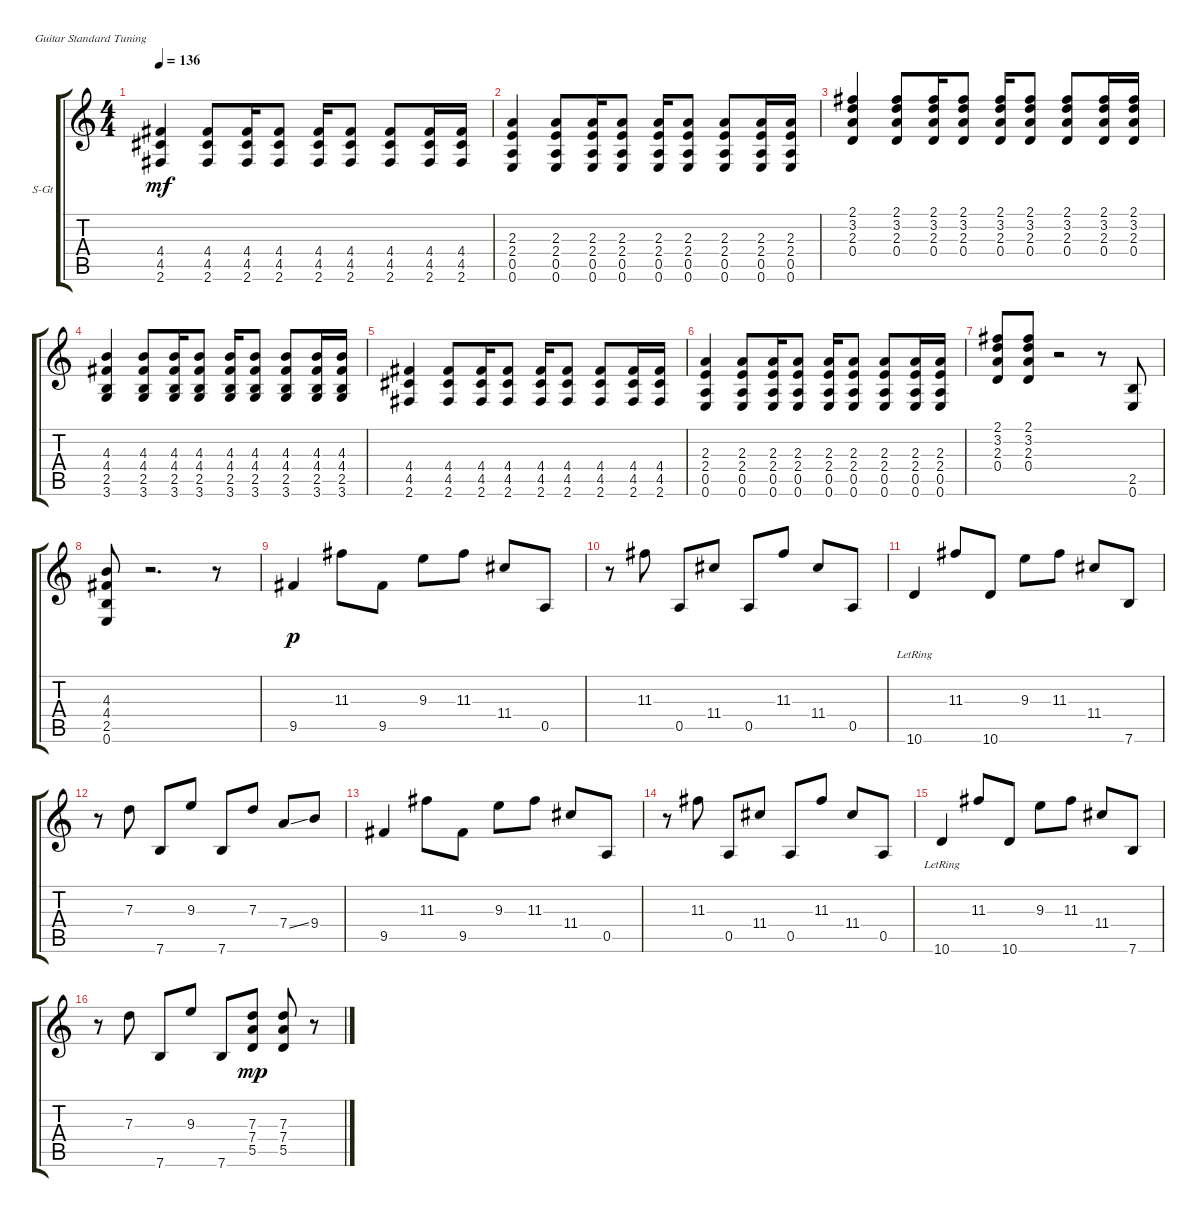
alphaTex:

\defaultSystemsLayout 4
\bracketExtendMode groupsimilarinstruments
\firstSystemTrackNameOrientation horizontal
\otherSystemsTrackNameOrientation horizontal
\track ("Steel Guitar" "S-Gt") {instrument acousticguitarsteel}
\staff {score tabs}
\tuning (E4 B3 G3 D3 A2 E2)
\ts (4 4)
\tempo 136
\clef g2
\ks c
(2.6 4.5 4.4).4{dy mf} (2.6 4.5 4.4).8 (2.6 4.5 4.4).16 (2.6 4.5 4.4).8 (2.6 4.5 4.4).16 (2.6 4.5 4.4).8 (2.6 4.5 4.4).8 (2.6 4.5 4.4).16 (2.6 4.5 4.4).16 |
(0.5 2.4 2.3 0.6).4 (0.5 2.4 2.3 0.6).8 (0.5 2.4 2.3 0.6).16 (0.5 2.4 2.3 0.6).8 (0.5 2.4 2.3 0.6).16 (0.5 2.4 2.3 0.6).8 (0.5 2.4 2.3 0.6).8 (0.5 2.4 2.3 0.6).16 (0.5 2.4 2.3 0.6).16 |
(2.1 3.2 2.3 0.4).4 (2.1 3.2 2.3 0.4).8 (2.1 3.2 2.3 0.4).16 (2.1 3.2 2.3 0.4).8 (2.1 3.2 2.3 0.4).16 (2.1 3.2 2.3 0.4).8 (2.1 3.2 2.3 0.4).8 (2.1 3.2 2.3 0.4).16 (2.1 3.2 2.3 0.4).16 |
(3.6 2.5 4.4 4.3).4 (3.6 2.5 4.4 4.3).8 (3.6 2.5 4.4 4.3).16 (3.6 2.5 4.4 4.3).8 (3.6 2.5 4.4 4.3).16 (3.6 2.5 4.4 4.3).8 (3.6 2.5 4.4 4.3).8 (3.6 2.5 4.4 4.3).16 (3.6 2.5 4.4 4.3).16 |
(2.6 4.5 4.4).4 (2.6 4.5 4.4).8 (2.6 4.5 4.4).16 (2.6 4.5 4.4).8 (2.6 4.5 4.4).16 (2.6 4.5 4.4).8 (2.6 4.5 4.4).8 (2.6 4.5 4.4).16 (2.6 4.5 4.4).16 |
(0.5 2.4 2.3 0.6).4 (0.5 2.4 2.3 0.6).8 (0.5 2.4 2.3 0.6).16 (0.5 2.4 2.3 0.6).8 (0.5 2.4 2.3 0.6).16 (0.5 2.4 2.3 0.6).8 (0.5 2.4 2.3 0.6).8 (0.5 2.4 2.3 0.6).16 (0.5 2.4 2.3 0.6).16 |
(2.1 3.2 2.3 0.4).8 (2.1 3.2 2.3 0.4).8 r.2 r.8 (0.6 2.5).8 |
(2.5 4.4 4.3 0.6).8 r.2{d} r.8 |
9.5.4{dy p} 11.3.8 9.5.8 9.3.8 11.3.8 11.4.8 0.5.8 |
r.8 11.3.8 0.5.8 11.4.8 0.5.8 11.3.8 11.4.8 0.5.8 |
10.6{lr}.4 11.3.8 10.6.8 9.3.8 11.3.8 11.4.8 7.6.8 |
r.8 7.3.8 7.6.8 9.3.8 7.6.8 7.3.8 7.4{ss}.8 9.4.8 |
9.5.4 11.3.8 9.5.8 9.3.8 11.3.8 11.4.8 0.5.8 |
r.8 11.3.8 0.5.8 11.4.8 0.5.8 11.3.8 11.4.8 0.5.8 |
10.6{lr}.4 11.3.8 10.6.8 9.3.8 11.3.8 11.4.8 7.6.8 |
r.8 7.3.8 7.6.8 9.3.8 7.6.8 (7.3 7.4 5.5).8{dy mp} (7.4 7.3 5.5).8 r.8
